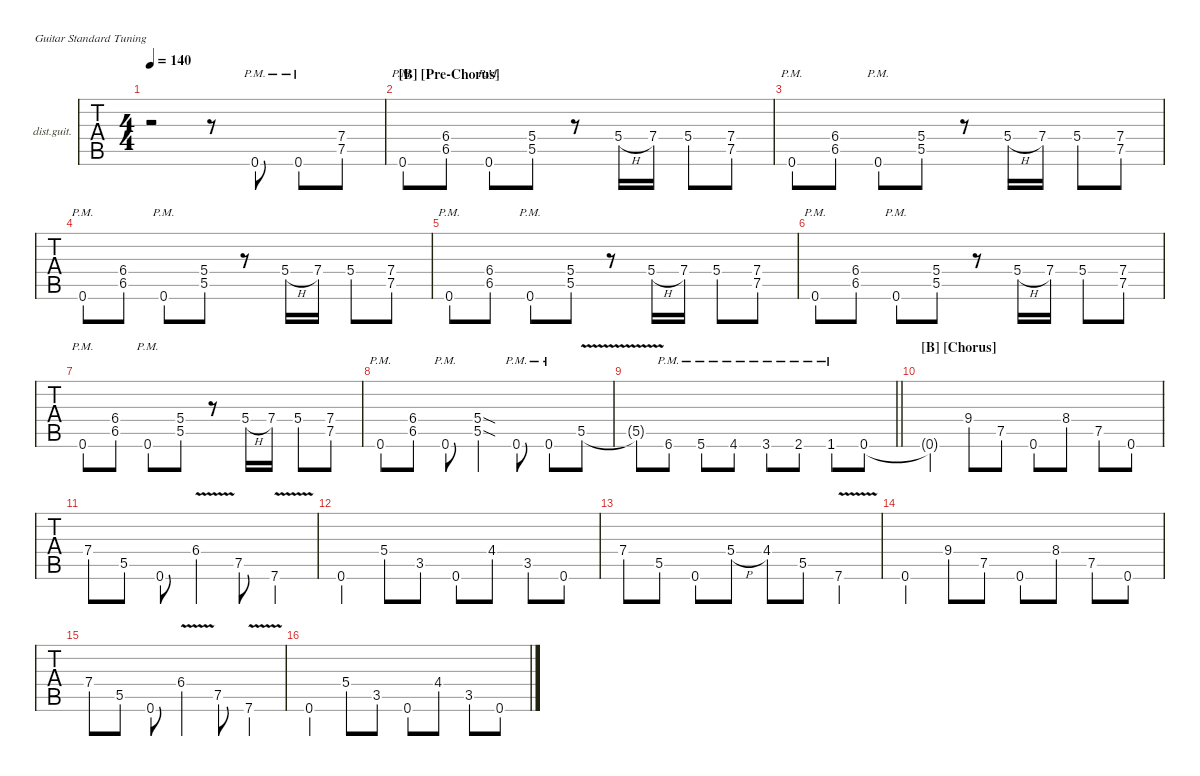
\defaultSystemsLayout 4
\hideDynamics
\bracketExtendMode nobrackets
\firstSystemTrackNameOrientation horizontal
\track ("Guitar Rhythm" "dist.guit.") {instrument distortionguitar}
\staff {tabs}
\tuning (E4 B3 G3 D3 A2 E2)
\ts (4 4)
\tempo 140
\clef g2
\ks c
r.2{dy f} r.8 0.6{pm}.8 0.6{pm}.8 (7.4 7.5).8 |
\section ("B" "[Pre-Chorus]")
0.6{pm}.8 (6.4{acc #} 6.5{acc #}).8 0.6{pm}.8 (5.4 5.5).8 r.8 5.4{h}.16 7.4.16 5.4.8 (7.4 7.5).8 |
0.6{pm}.8 (6.4{acc #} 6.5{acc #}).8 0.6{pm}.8 (5.4 5.5).8 r.8 5.4{h}.16 7.4.16 5.4.8 (7.4 7.5).8 |
0.6{pm}.8 (6.4{acc #} 6.5{acc #}).8 0.6{pm}.8 (5.4 5.5).8 r.8 5.4{h}.16 7.4.16 5.4.8 (7.4 7.5).8 |
0.6{pm}.8 (6.4{acc #} 6.5{acc #}).8 0.6{pm}.8 (5.4 5.5).8 r.8 5.4{h}.16 7.4.16 5.4.8 (7.4 7.5).8 |
0.6{pm}.8 (6.4{acc #} 6.5{acc #}).8 0.6{pm}.8 (5.4 5.5).8 r.8 5.4{h}.16 7.4.16 5.4.8 (7.4 7.5).8 |
0.6{pm}.8 (6.4{acc #} 6.5{acc #}).8 0.6{pm}.8 (5.4 5.5).8 r.8 5.4{h}.16 7.4.16 5.4.8 (7.4 7.5).8 |
0.6{pm}.8 (6.4{acc #} 6.5{acc #}).8 0.6{pm}.8 (5.4{sod} 5.5{sod}).4 0.6{pm}.8 0.6{pm}.8 5.5{v}.8 |
\barLineRight lightlight
5.5{v t}.8 6.6{pm acc #}.8 5.6{pm}.8 4.6{pm acc #}.8 3.6{pm}.8 2.6{pm acc #}.8 1.6{pm}.8 0.6.8 |
\section ("B" "[Chorus]")
0.6{t}.4 9.4.8 7.5.8 0.6.8 8.4{acc #}.8 7.5.8 0.6.8 |
7.4.8 5.5.8 0.6.8 6.4{v acc #}.4 7.5.8 7.6{v}.4 |
0.6.4 5.4.8 3.5.8 0.6.8 4.4{acc #}.8 3.5.8 0.6.8 |
7.4.8 5.5.8 0.6.8 5.4{h}.8 4.4{acc #}.8 5.5.8 7.6{v}.4 |
0.6.4 9.4.8 7.5.8 0.6.8 8.4{acc #}.8 7.5.8 0.6.8 |
7.4.8 5.5.8 0.6.8 6.4{v acc #}.4 7.5.8 7.6{v}.4 |
0.6.4 5.4.8 3.5.8 0.6.8 4.4{acc #}.8 3.5.8 0.6.8
